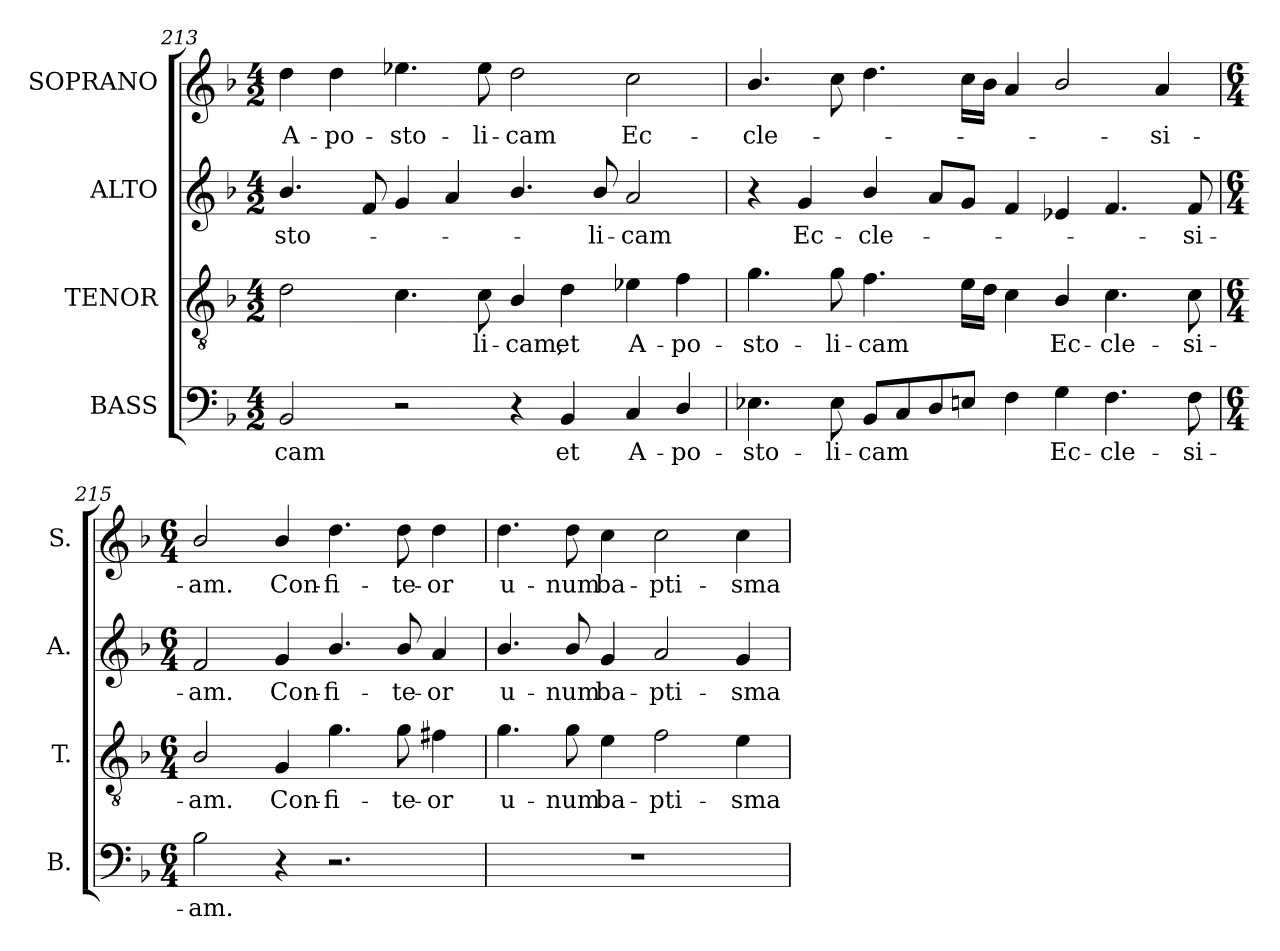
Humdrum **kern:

**kern	**text	**kern	**text	**kern	**text	**kern	**text
*part4	*part4	*part3	*part3	*part2	*part2	*part1	*part1
*staff4	*staff4	*staff3	*staff3	*staff2	*staff2	*staff1	*staff1
*I"BASS	*	*I"TENOR	*	*I"ALTO	*	*I"SOPRANO	*
*I'B.	*	*I'T.	*	*I'A.	*	*I'S.	*
!!LO:PB:g=z
*clefF4	*	*clefGv2	*	*clefG2	*	*clefG2	*
*	*	*ITrd7c12	*	*	*	*	*
*k[b-]	*	*k[b-]	*	*k[b-]	*	*k[b-]	*
*F:	*	*F:	*	*F:	*	*F:	*
*M4/2	*	*M4/2	*	*M4/2	*	*M4/2	*
=213	=213	=213	=213	=213	=213	=213	=213
!	!LO:LY:b:color=#000000	!	!	!	!	!	!
!	!	!	!	!	!LO:LY:b:color=#000000	!	!
!	!	!	!	!	!	!	!LO:LY:b:color=#000000
2BB-i/	-cam	2Di\	.	4.b-i/	-sto-	4ddi\	A-
!	!	!	!	!	!	!	!LO:LY:b:color=#000000
.	.	.	.	.	.	4ddi\	-po-
.	.	.	.	8fi/	.	.	.
!	!	!	!	!	!	!	!LO:LY:b:color=#000000
2r	.	4.Ci\	.	4gi/	.	4.ee-Xi\	-sto-
.	.	.	.	4ai/	.	.	.
!	!	!	!LO:LY:b:color=#000000	!	!	!	!
!	!	!	!	!	!	!	!LO:LY:b:color=#000000
.	.	8Ci\	-li-	.	.	8ee-i\	-li-
!	!	!	!LO:LY:b:color=#000000	!	!	!	!
!	!	!	!	!	!	!	!LO:LY:b:color=#000000
4r	.	4BB-i/	-cam,	4.b-i/	.	2ddi\	-cam
!	!LO:LY:b:color=#000000	!	!	!	!	!	!
!	!	!	!LO:LY:b:color=#000000	!	!	!	!
4BB-i/	et	4Di\	et	.	.	.	.
!	!	!	!	!	!LO:LY:b:color=#000000	!	!
.	.	.	.	8b-i/	-li-	.	.
!	!LO:LY:b:color=#000000	!	!	!	!	!	!
!	!	!	!LO:LY:b:color=#000000	!	!	!	!
!	!	!	!	!	!LO:LY:b:color=#000000	!	!
!	!	!	!	!	!	!	!LO:LY:b:color=#000000
4Ci/	A-	4E-Xi\	A-	2ai/	-cam	2cci\	Ec-
!	!LO:LY:b:color=#000000	!	!	!	!	!	!
!	!	!	!LO:LY:b:color=#000000	!	!	!	!
4Di/	-po-	4Fi\	-po-	.	.	.	.
=214	=214	=214	=214	=214	=214	=214	=214
!	!LO:LY:b:color=#000000	!	!	!	!	!	!
!	!	!	!LO:LY:b:color=#000000	!	!	!	!
!	!	!	!	!	!	!	!LO:LY:b:color=#000000
4.E-Xi\	-sto-	4.Gi\	-sto-	4r	.	4.b-i/	-cle-
!	!	!	!	!	!LO:LY:b:color=#000000	!	!
.	.	.	.	4gi/	Ec-	.	.
!	!LO:LY:b:color=#000000	!	!	!	!	!	!
!	!	!	!LO:LY:b:color=#000000	!	!	!	!
8E-i\	-li-	8Gi\	-li-	.	.	8cci\	.
!	!LO:LY:b:color=#000000	!	!	!	!	!	!
!	!	!	!LO:LY:b:color=#000000	!	!	!	!
!	!	!	!	!	!LO:LY:b:color=#000000	!	!
8BB-i/L	-cam	4.Fi\	-cam	4b-i/	-cle-	4.ddi\	.
8Ci/	.	.	.	.	.	.	.
8Di/	.	.	.	8ai/L	.	.	.
8Eni/J	.	16Ei\LL	.	8gi/J	.	16cci\LL	.
.	.	16Di\JJ	.	.	.	16b-i\JJ	.
4Fi\	.	4Ci\	.	4fi/	.	4ai/	.
!	!LO:LY:b:color=#000000	!	!	!	!	!	!
!	!	!	!LO:LY:b:color=#000000	!	!	!	!
4Gi\	Ec-	4BB-i/	Ec-	4e-Xi/	.	2b-i/	.
!	!LO:LY:b:color=#000000	!	!	!	!	!	!
!	!	!	!LO:LY:b:color=#000000	!	!	!	!
4.Fi\	-cle-	4.Ci\	-cle-	4.fi/	.	.	.
!	!	!	!	!	!	!	!LO:LY:b:color=#000000
.	.	.	.	.	.	4ai/	-si-
!	!LO:LY:b:color=#000000	!	!	!	!	!	!
!	!	!	!LO:LY:b:color=#000000	!	!	!	!
!	!	!	!	!	!LO:LY:b:color=#000000	!	!
8Fi\	-si-	8Ci\	-si-	8fi/	-si-	.	.
=215	=215	=215	=215	=215	=215	=215	=215
*M6/4	*	*M6/4	*	*M6/4	*	*M6/4	*
!	!LO:LY:b:color=#000000	!	!	!	!	!	!
!	!	!	!LO:LY:b:color=#000000	!	!	!	!
!	!	!	!	!	!LO:LY:b:color=#000000	!	!
!	!	!	!	!	!	!	!LO:LY:b:color=#000000
2B-i\	-am.	2BB-i/	-am.	2fi/	-am.	2b-i/	-am.
!	!	!	!LO:LY:b:color=#000000	!	!	!	!
!	!	!	!	!	!LO:LY:b:color=#000000	!	!
!	!	!	!	!	!	!	!LO:LY:b:color=#000000
4r	.	4GGi/	Con-	4gi/	Con-	4b-i/	Con-
!	!	!	!LO:LY:b:color=#000000	!	!	!	!
!	!	!	!	!	!LO:LY:b:color=#000000	!	!
!	!	!	!	!	!	!	!LO:LY:b:color=#000000
2.r	.	4.Gi\	-fi-	4.b-i/	-fi-	4.ddi\	-fi-
!	!	!	!LO:LY:b:color=#000000	!	!	!	!
!	!	!	!	!	!LO:LY:b:color=#000000	!	!
!	!	!	!	!	!	!	!LO:LY:b:color=#000000
.	.	8Gi\	-te-	8b-i/	-te-	8ddi\	-te-
!	!	!	!LO:LY:b:color=#000000	!	!	!	!
!	!	!	!	!	!LO:LY:b:color=#000000	!	!
!	!	!	!	!	!	!	!LO:LY:b:color=#000000
.	.	4F#Xi\	-or	4ai/	-or	4ddi\	-or
!!LO:LB:g=z
=216	=216	=216	=216	=216	=216	=216	=216
!LO:N:vis=1	!	!	!	!	!	!	!
!	!	!	!LO:LY:b:color=#000000	!	!	!	!
!	!	!	!	!	!LO:LY:b:color=#000000	!	!
!	!	!	!	!	!	!	!LO:LY:b:color=#000000
1.r	.	4.Gi\	u-	4.b-i/	u-	4.ddi\	u-
!	!	!	!LO:LY:b:color=#000000	!	!	!	!
!	!	!	!	!	!LO:LY:b:color=#000000	!	!
!	!	!	!	!	!	!	!LO:LY:b:color=#000000
.	.	8Gi\	-num	8b-i/	-num	8ddi\	-num
!	!	!	!LO:LY:b:color=#000000	!	!	!	!
!	!	!	!	!	!LO:LY:b:color=#000000	!	!
!	!	!	!	!	!	!	!LO:LY:b:color=#000000
.	.	4Ei\	ba-	4gi/	ba-	4cci\	ba-
!	!	!	!LO:LY:b:color=#000000	!	!	!	!
!	!	!	!	!	!LO:LY:b:color=#000000	!	!
!	!	!	!	!	!	!	!LO:LY:b:color=#000000
.	.	2Fi\	-pti-	2ai/	-pti-	2cci\	-pti-
!	!	!	!LO:LY:b:color=#000000	!	!	!	!
!	!	!	!	!	!LO:LY:b:color=#000000	!	!
!	!	!	!	!	!	!	!LO:LY:b:color=#000000
.	.	4Ei\	-sma	4gi/	-sma	4cci\	-sma
=	=	=	=	=	=	=	=
*-	*-	*-	*-	*-	*-	*-	*-
